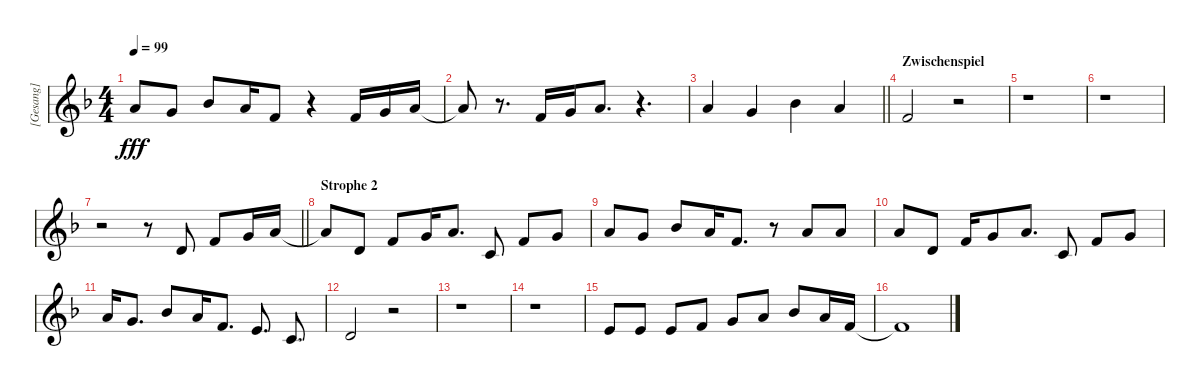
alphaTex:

\track ("[Gesang]" "[Gesang]") {instrument tenorsax}
\staff {score}
\tuning (E4 B3 G3 D3 A2 E2) {hide}
\ts (4 4)
\tempo 99
\clef g2
\ks dminor
5.1.8{dy fff} 3.1.8 6.1.8 5.1.16 6.2.8 r.4 6.2.16 8.2.16 5.1.16 |
5.1{t}.8 r.8{d} 6.2.16 8.2.16 5.1.8{d} r.4{d} |
\barLineRight lightlight
5.1.4 3.1.4 6.1.4 5.1.4 |
\section ("" "Zwischenspiel")
6.2.2 r.2 |
r.1 |
r.1 |
\barLineRight lightlight
r.2 r.8 3.2.8 6.2.8 8.2.16 5.1.16 |
\section ("" "Strophe 2")
5.1{t}.8 3.2.8 6.2.8 8.2.16 5.1.8{d} 5.3.8 6.2.8 8.2.8 |
5.1.8 3.1.8 6.1.8 5.1.16 6.2.8{d} r.8 5.1.8 5.1.8 |
5.1.8 3.2.8 6.2.16 8.2.8 5.1.8{d} 5.3.8 6.2.8 8.2.8 |
10.2.16 8.2.8{d} 6.1.8 5.1.16 6.2.8{d} 5.2.8{d} 1.2.8{d} |
7.3.2 r.2 |
r.1 |
r.1 |
5.2.8 5.2.8 5.2.8 6.2.8 3.1.8 5.1.8 6.1.8 5.1.16 6.2.16 |
6.2{t}.1
